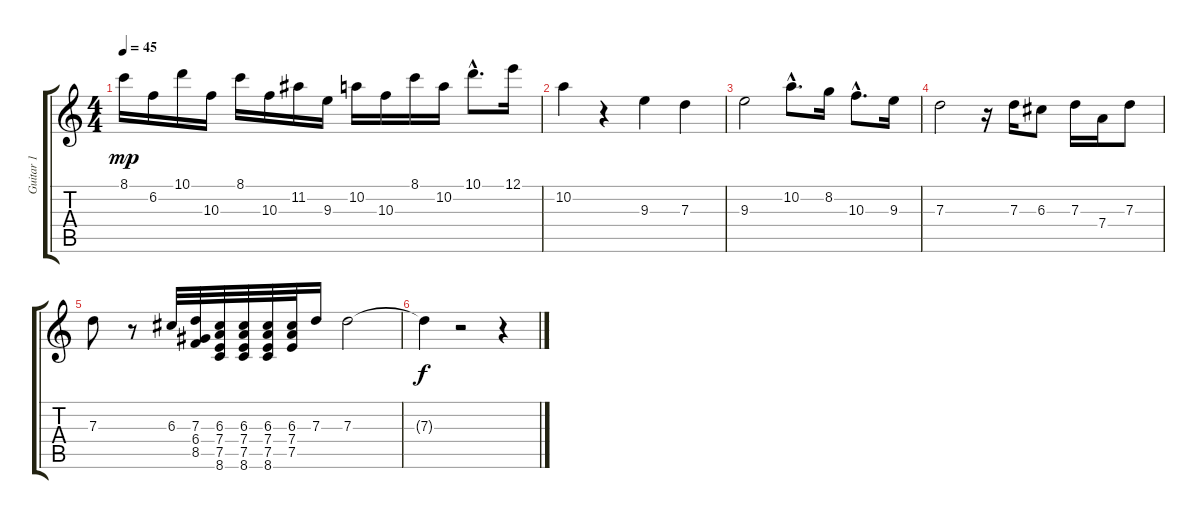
\track ("Guitar 1" "Guitar 1") {instrument acousticguitarnylon}
\staff {score tabs}
\tuning (E4 B3 G3 D3 A2 E2) {hide}
\ts (4 4)
\tempo 45
\clef g2
\ks c
8.1.16{dy mp} 6.2.16 10.1.16 10.3.16 8.1.16 10.3.16 11.2.16 9.3.16 10.2.16 10.3.16 8.1.16 10.2.16 10.1{hac}.8{d} 12.1.16 |
10.2.4 r.4 9.3.4 7.3.4 |
9.3.2 10.2{hac}.8{d} 8.2.16 10.3{hac}.8{d} 9.3.16 |
7.3.2 r.16 7.3.16 6.3.8 7.3.16 7.4.16 7.3.8 |
7.3.8 r.8 6.3.32 (7.3 6.4 8.5).32 (6.3 7.4 7.5 8.6).32 (6.3 7.4 7.5 8.6).32 (6.3 7.4 7.5 8.6).32 (6.3 7.4 7.5).32 7.3.16 7.3.2 |
7.3{t}.4{dy f} r.2 r.4
